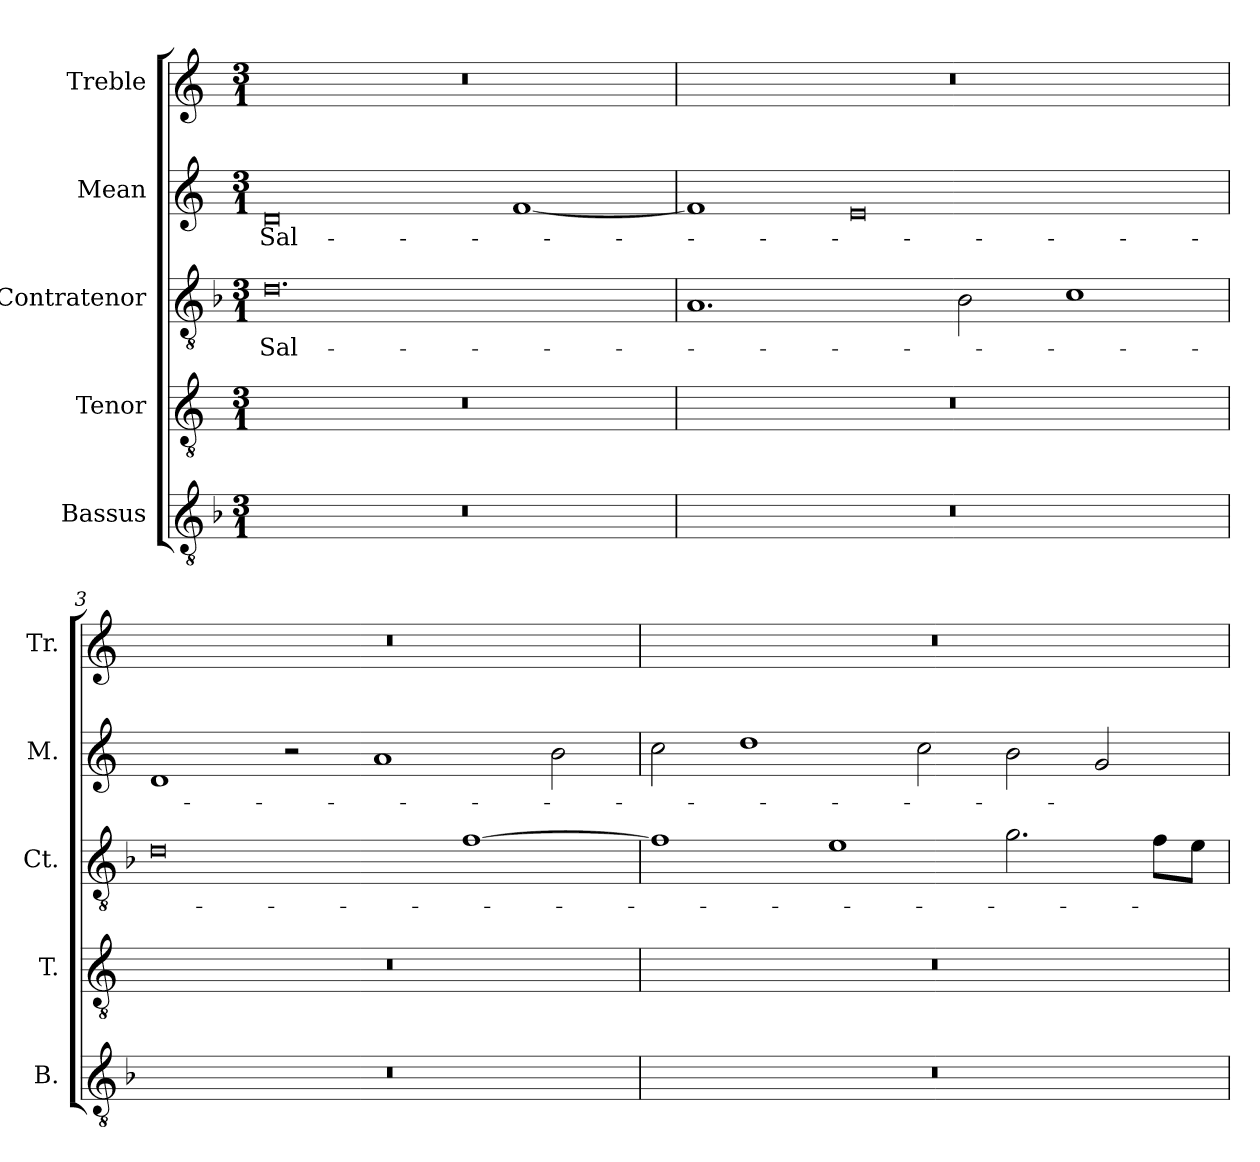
**kern	**kern	**kern	**text	**kern	**text	**kern
*part5	*part4	*part3	*part3	*part2	*part2	*part1
*staff5	*staff4	*staff3	*staff3	*staff2	*staff2	*staff1
*I"Bassus	*I"Tenor	*I"Contratenor	*	*I"Mean	*	*I"Treble
*I'B.	*I'T.	*I'Ct.	*	*I'M.	*	*I'Tr.
!!LO:PB:g=z
*clefGv2	*clefGv2	*clefGv2	*	*clefG2	*	*clefG2
*ITrd7c12	*ITrd7c12	*ITrd7c12	*	*	*	*
*k[b-]	*k[]	*k[b-]	*	*k[]	*	*k[]
*F:	*	*F:	*	*C:	*	*C:
*M3/1	*M3/1	*M3/1	*	*M3/1	*	*M3/1
=1	=1	=1	=1	=1	=1	=1
!LO:N:vis=1	!LO:N:vis=1	!	!	!	!	!
!	!	!	!LO:LY:b:color=#000000	!	!	!
!	!	!	!	!	!LO:LY:b:color=#000000	!LO:N:vis=1
0.r	0.r	0.Di	Sal-	0di	Sal-	0.r
.	.	.	.	[<1fi	.	.
=2	=2	=2	=2	=2	=2	=2
!LO:N:vis=1	!LO:N:vis=1	!	!	!	!	!LO:N:vis=1
0.r	0.r	1.AAi	.	1fi]	.	0.r
.	.	.	.	0ei	.	.
.	.	2BB-i\	.	.	.	.
.	.	1Ci	.	.	.	.
=3	=3	=3	=3	=3	=3	=3
!LO:N:vis=1	!LO:N:vis=1	!	!	!	!	!LO:N:vis=1
0.r	0.r	0Di	.	1di	.	0.r
.	.	.	.	2r	.	.
.	.	.	.	1ai	.	.
.	.	[>1Fi	.	.	.	.
.	.	.	.	2bi\	.	.
!!LO:LB:g=z
=4	=4	=4	=4	=4	=4	=4
!LO:N:vis=1	!LO:N:vis=1	!	!	!	!	!LO:N:vis=1
0.r	0.r	1Fi]	.	2cci\	.	0.r
.	.	.	.	1ddi	.	.
.	.	1Ei	.	.	.	.
.	.	.	.	2cci\	.	.
.	.	2.Gi\	.	2bi\	.	.
.	.	.	.	2gi/	.	.
.	.	8Fi\L	.	.	.	.
.	.	8Ei\J	.	.	.	.
=	=	=	=	=	=	=
*-	*-	*-	*-	*-	*-	*-
